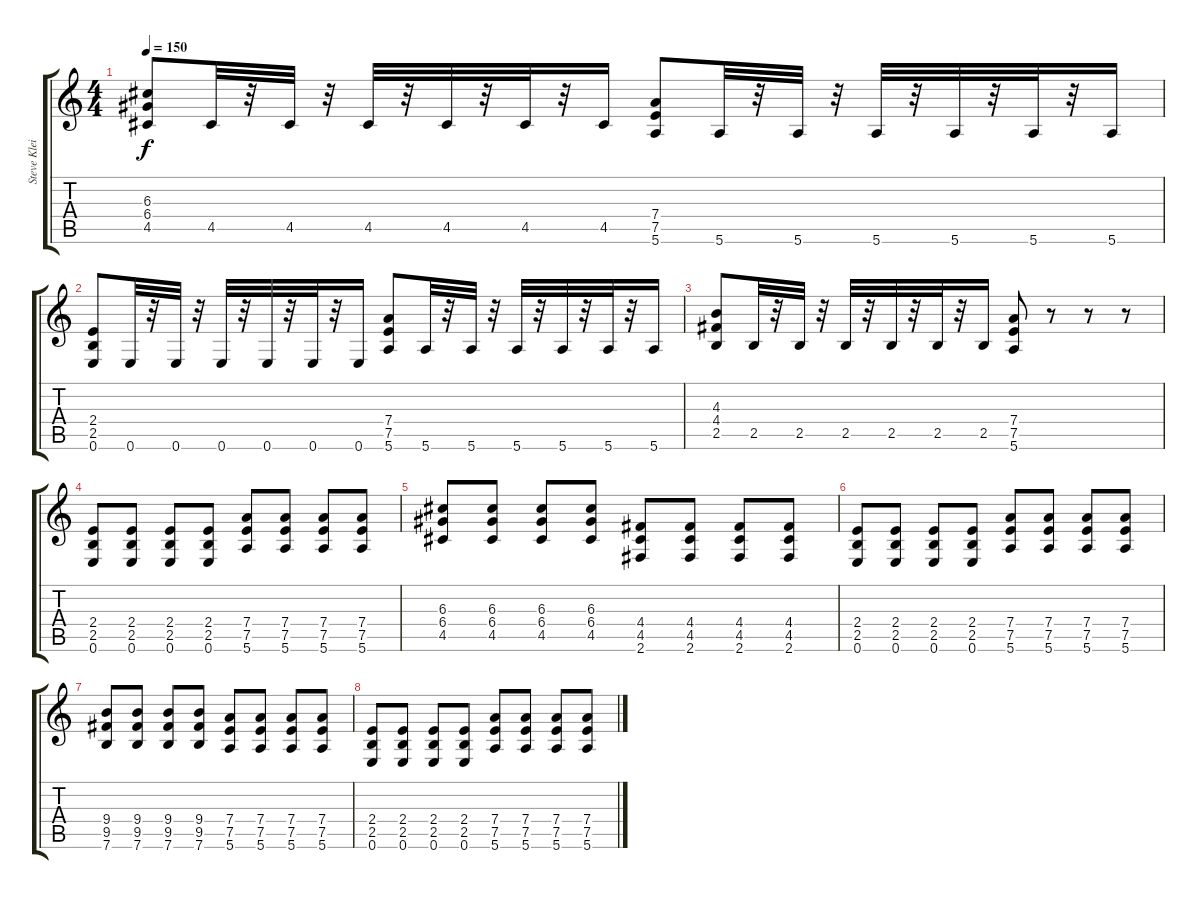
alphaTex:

\track ("Steve Klein - Rhytm Guitar" "Steve Klei") {instrument overdrivenguitar}
\staff {score tabs}
\tuning (E4 B3 G3 D3 A2 E2) {hide}
\ts (4 4)
\tempo 150
\clef g2
\ks c
(6.3 6.4 4.5).8{dy f} 4.5.32 r.32 4.5.32 r.32 4.5.32 r.32 4.5.32 r.32 4.5.32 r.32 4.5.16 (7.4 7.5 5.6).8 5.6.32 r.32 5.6.32 r.32 5.6.32 r.32 5.6.32 r.32 5.6.32 r.32 5.6.16 |
(2.4 2.5 0.6).8 0.6.32 r.32 0.6.32 r.32 0.6.32 r.32 0.6.32 r.32 0.6.32 r.32 0.6.16 (7.4 7.5 5.6).8 5.6.32 r.32 5.6.32 r.32 5.6.32 r.32 5.6.32 r.32 5.6.32 r.32 5.6.16 |
(4.3 4.4 2.5).8 2.5.32 r.32 2.5.32 r.32 2.5.32 r.32 2.5.32 r.32 2.5.32 r.32 2.5.16 (7.4 7.5 5.6).8 r.8 r.8 r.8 |
(2.4 2.5 0.6).8 (2.4 2.5 0.6).8 (2.4 2.5 0.6).8 (2.4 2.5 0.6).8 (7.4 7.5 5.6).8 (7.4 7.5 5.6).8 (7.4 7.5 5.6).8 (7.4 7.5 5.6).8 |
(6.3 6.4 4.5).8 (6.3 6.4 4.5).8 (6.3 6.4 4.5).8 (6.3 6.4 4.5).8 (4.4 4.5 2.6).8 (4.4 4.5 2.6).8 (4.4 4.5 2.6).8 (4.4 4.5 2.6).8 |
(2.4 2.5 0.6).8 (2.4 2.5 0.6).8 (2.4 2.5 0.6).8 (2.4 2.5 0.6).8 (7.4 7.5 5.6).8 (7.4 7.5 5.6).8 (7.4 7.5 5.6).8 (7.4 7.5 5.6).8 |
(9.4 9.5 7.6).8 (9.4 9.5 7.6).8 (9.4 9.5 7.6).8 (9.4 9.5 7.6).8 (7.4 7.5 5.6).8 (7.4 7.5 5.6).8 (7.4 7.5 5.6).8 (7.4 7.5 5.6).8 |
(2.4 2.5 0.6).8 (2.4 2.5 0.6).8 (2.4 2.5 0.6).8 (2.4 2.5 0.6).8 (7.4 7.5 5.6).8 (7.4 7.5 5.6).8 (7.4 7.5 5.6).8 (7.4 7.5 5.6).8
